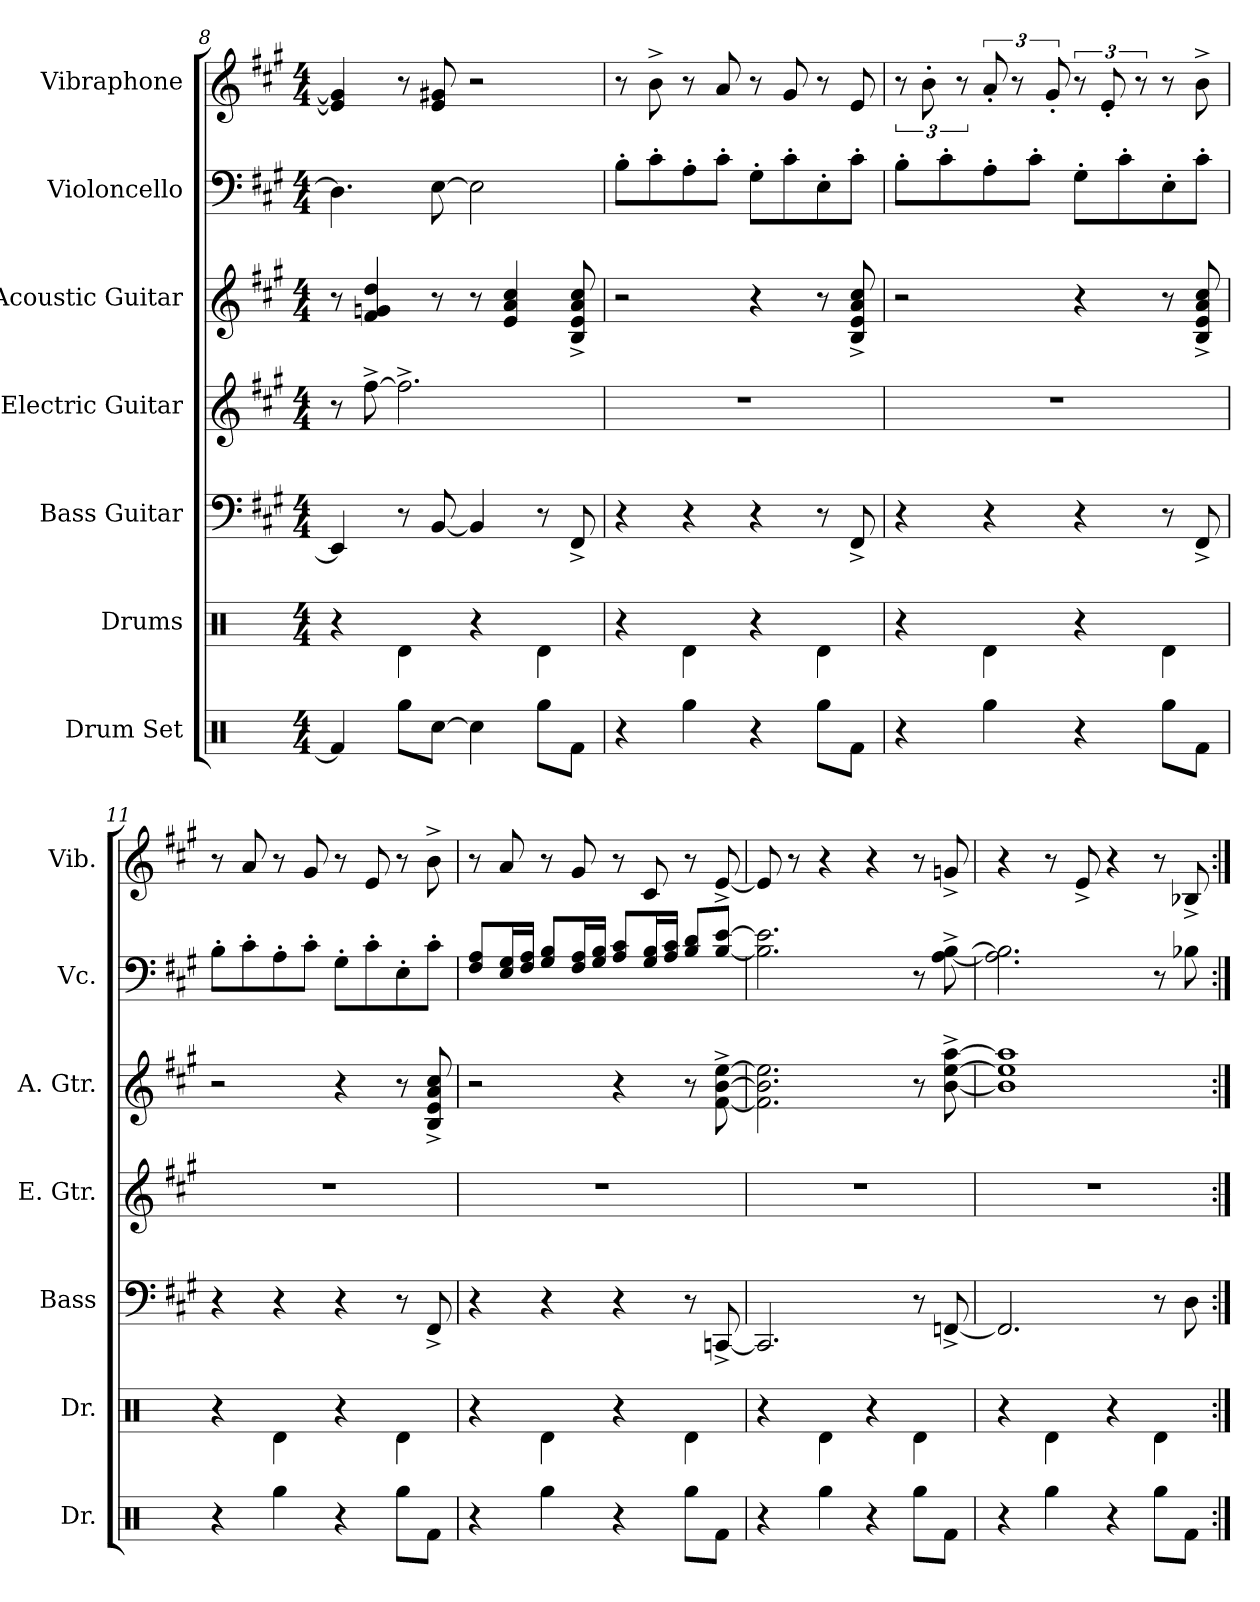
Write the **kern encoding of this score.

**kern	**kern	**kern	**kern	**kern	**kern	**kern
*part7	*part6	*part5	*part4	*part3	*part2	*part1
*staff7	*staff6	*staff5	*staff4	*staff3	*staff2	*staff1
*I"Drum Set	*I"Drums	*I"Bass Guitar	*I"Electric Guitar	*I"Acoustic Guitar	*I"Violoncello	*I"Vibraphone
*I'Dr.	*I'Dr.	*I'Bass	*I'E. Gtr.	*I'A. Gtr.	*I'Vc.	*I'Vib.
*clefX	*clefX	*clefF4	*clefG2	*clefG2	*clefF4	*clefG2
*	*	*ITrd7c12	*ITrd7c12	*ITrd7c12	*	*
*k[]	*k[]	*k[f#c#g#]	*k[f#c#g#]	*k[f#c#g#]	*k[f#c#g#]	*k[f#c#g#]
*	*	*A:	*A:	*A:	*A:	*A:
*M4/4	*M4/4	*M4/4	*M4/4	*M4/4	*M4/4	*M4/4
=8	=8	=8	=8	=8	=8	=8
4Rf/]	4r	4EEE/]	8r	8r	4.D\]	4e/] 4g/]
.	.	.	[8f#^\	4F#/ 4Gn/ 4d/	.	.
8Rgg\L	4Rd\	8r	2.f#^\]	.	.	8r
[8Rcc\J	.	[8BBB/	.	8r	[8E\	8e/ 8g#X/
4Rcc\]	4r	4BBB/]	.	8r	2E\]	2r
.	.	.	.	4E/ 4A/ 4c#/	.	.
8Rgg\L	4Rd\	8r	.	.	.	.
8Rf\J	.	8FFF#^/	.	8BB/^ 8E/^ 8A/^ 8c#/^	.	.
!!LO:PB:g=z
=9	=9	=9	=9	=9	=9	=9
4r	4r	4r	1r	2r	8B'\L	8r
.	.	.	.	.	8c#'\	8b^\
4Rgg\	4Rd\	4r	.	.	8A'\	8r
.	.	.	.	.	8c#'\J	8a/
4r	4r	4r	.	4r	8G#'\L	8r
.	.	.	.	.	8c#'\	8g#/
8Rgg\L	4Rd\	8r	.	8r	8E'\	8r
8Rf\J	.	8FFF#^/	.	8BB/^ 8E/^ 8A/^ 8c#/^	8c#'\J	8e/
=10	=10	=10	=10	=10	=10	=10
4r	4r	4r	1r	2r	8B'\L	12r
.	.	.	.	.	.	12b'\
.	.	.	.	.	8c#'\	.
.	.	.	.	.	.	12r
4Rgg\	4Rd\	4r	.	.	8A'\	12a'/
.	.	.	.	.	.	12r
.	.	.	.	.	8c#'\J	.
.	.	.	.	.	.	12g#'/
4r	4r	4r	.	4r	8G#'\L	12r
.	.	.	.	.	.	12e'/
.	.	.	.	.	8c#'\	.
.	.	.	.	.	.	12r
8Rgg\L	4Rd\	8r	.	8r	8E'\	8r
8Rf\J	.	8FFF#^/	.	8BB/^ 8E/^ 8A/^ 8c#/^	8c#'\J	8b^\
=11	=11	=11	=11	=11	=11	=11
4r	4r	4r	1r	2r	8B'\L	8r
.	.	.	.	.	8c#'\	8a/
4Rgg\	4Rd\	4r	.	.	8A'\	8r
.	.	.	.	.	8c#'\J	8g#/
4r	4r	4r	.	4r	8G#'\L	8r
.	.	.	.	.	8c#'\	8e/
8Rgg\L	4Rd\	8r	.	8r	8E'\	8r
8Rf\J	.	8FFF#^/	.	8BB/^ 8E/^ 8A/^ 8c#/^	8c#'\J	8b^\
=12	=12	=12	=12	=12	=12	=12
4r	4r	4r	1r	2r	8F#/ 8A/L	8r
.	.	.	.	.	16E/ 16G#/L	8a/
.	.	.	.	.	16F#/ 16A/JJ	.
4Rgg\	4Rd\	4r	.	.	8G#/ 8B/L	8r
.	.	.	.	.	16F#/ 16A/L	8g#/
.	.	.	.	.	16G#/ 16B/JJ	.
4r	4r	4r	.	4r	8A/ 8c#/L	8r
.	.	.	.	.	16G#/ 16B/L	8c#/
.	.	.	.	.	16A/ 16c#/JJ	.
8Rgg\L	4Rd\	8r	.	8r	8B/ 8d/L	8r
8Rf\J	.	[8CCCn^/	.	[8F#\^ [8B\^ [8e\^	[8B/ [8e/J	[8e^/
!!LO:PB:g=z
=13	=13	=13	=13	=13	=13	=13
4r	4r	2.CCC/]	1r	2.F#\] 2.B\] 2.e\]	2.B\] 2.e\]	8e/]
.	.	.	.	.	.	8r
4Rgg\	4Rd\	.	.	.	.	4r
4r	4r	.	.	.	.	4r
8Rgg\L	4Rd\	8r	.	8r	8r	8r
8Rf\J	.	[8FFFn^/	.	[8B\^ [8e\^ [8a\^	[8A\^ [8B\^	8gn^/
=14	=14	=14	=14	=14	=14	=14
4r	4r	2.FFF/]	1r	1B] 1e] 1a]	2.A\] 2.B\]	4r
4Rgg\	4Rd\	.	.	.	.	8r
.	.	.	.	.	.	8e^/
4r	4r	.	.	.	.	4r
8Rgg\L	4Rd\	8r	.	.	8r	8r
8Rf\J	.	8DD\	.	.	8B-X\	8B-X^/
=:|!	=:|!	=:|!	=:|!	=:|!	=:|!	=:|!
*-	*-	*-	*-	*-	*-	*-
